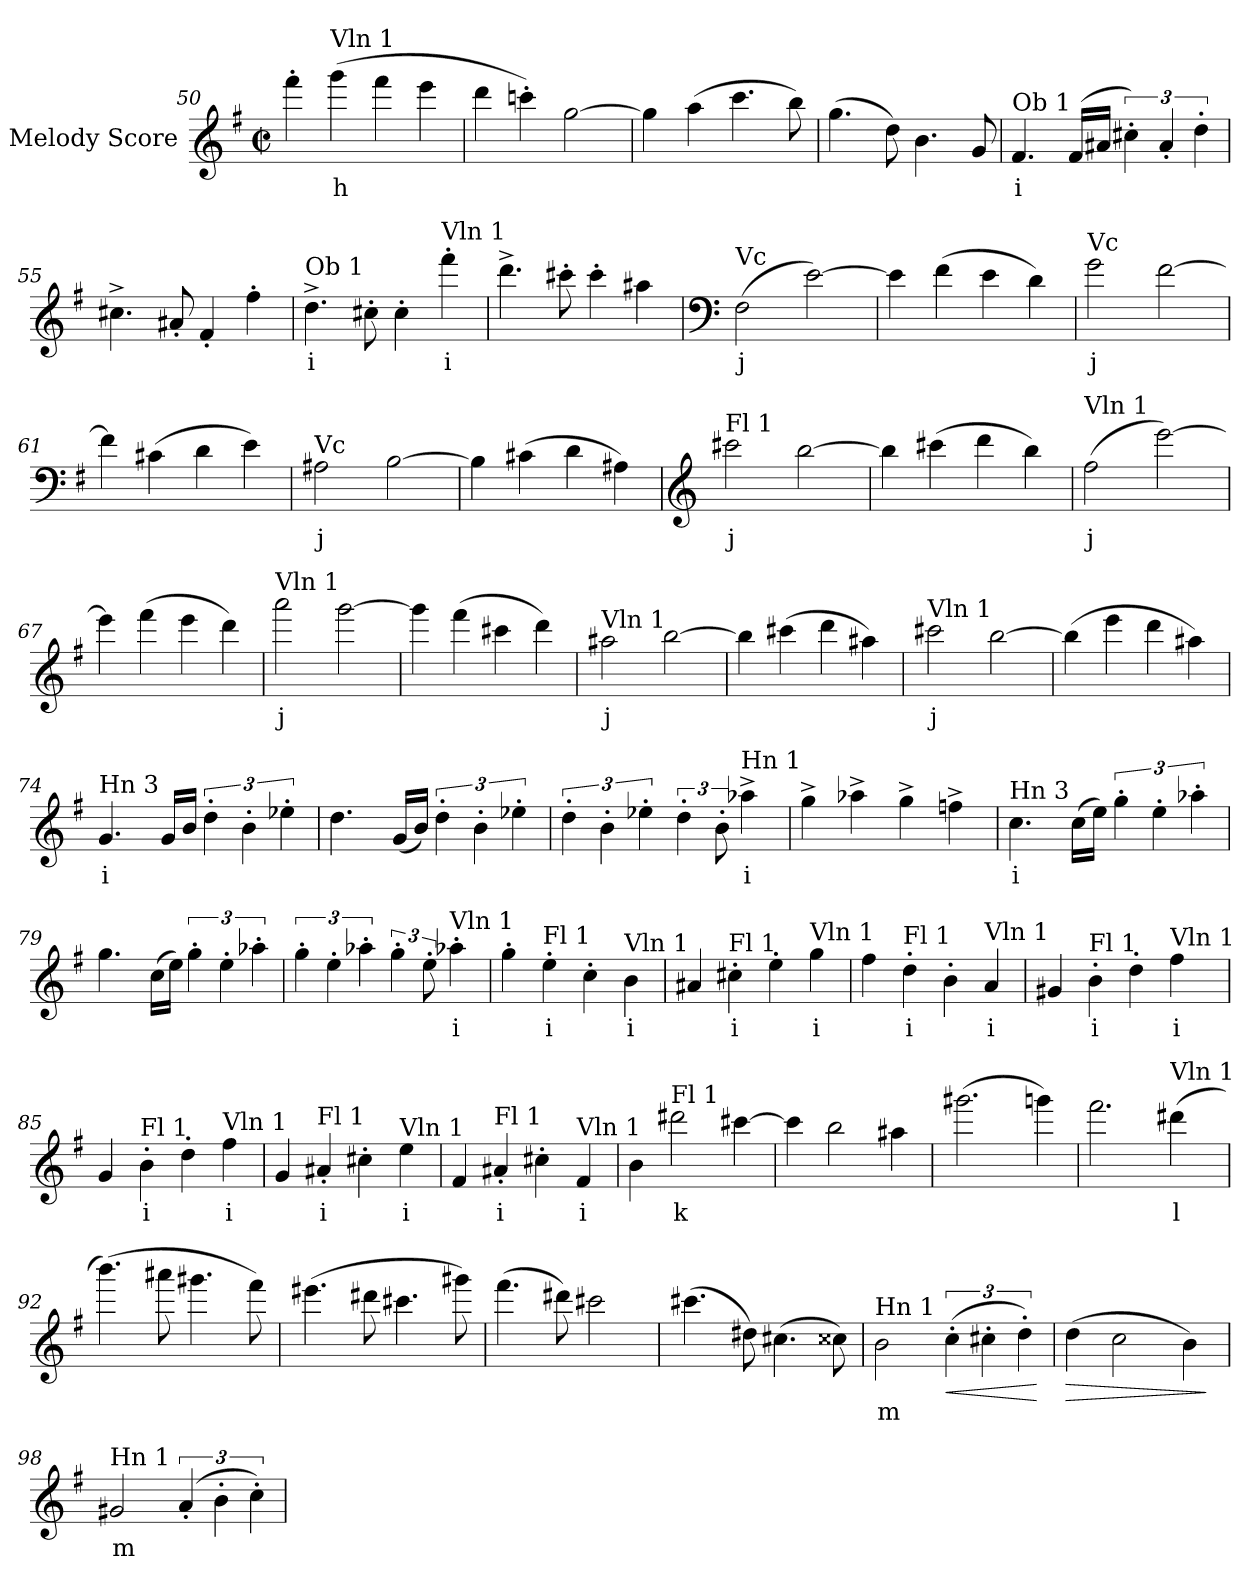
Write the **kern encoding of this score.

**kern	**text	**dynam
*part1	*part1	*part1
*staff1	*staff1	*staff1
*I"Melody Score	*	*
*clefG2	*	*
*k[f#]	*	*
*M2/2	*	*
*met(c|)	*	*
=50	=50	=50
4fff#'\	.	.
!LO:TX:a:t=Vln 1	!	!
!	!LO:LY:b:color=#FF0000	!
(4ggg\	h	.
4fff#\	.	.
4eee\	.	.
=51	=51	=51
4ddd\	.	.
4cccn'\)	.	.
[2gg\	.	.
=52	=52	=52
4gg\]	.	.
(4aa\	.	.
4.ccc\	.	.
8bb\)	.	.
=53	=53	=53
(4.gg\	.	.
8dd\)	.	.
4.b\	.	.
8g/	.	.
=54	=54	=54
!LO:TX:a:t=Ob 1	!	!
!	!LO:LY:b:color=#FF0000	!
4.f#/	i	.
(16f#/LL	.	.
16a#X/JJ	.	.
6cc#X'\)	.	.
6a#'/	.	.
6dd'\	.	.
=55	=55	=55
4.cc#X^\	.	.
8a#X'/	.	.
4f#'/	.	.
4ff#'\	.	.
=56	=56	=56
!LO:TX:a:t=Ob 1	!	!
!	!LO:LY:b:color=#FF0000	!
4.dd^\	i	.
8cc#X'\	.	.
4cc#'\	.	.
!LO:TX:a:t=Vln 1	!	!
!	!LO:LY:b:color=#FF0000	!
4fff#'\	i	.
=57	=57	=57
4.ddd^\	.	.
8ccc#X'\	.	.
4ccc#'\	.	.
4aa#X\	.	.
=58	=58	=58
*clefF4	*	*
!LO:TX:a:t=Vc	!	!
!	!LO:LY:b:color=#FF0000	!
(2F#\	j	.
[2e\)	.	.
=59	=59	=59
4e\]	.	.
(4f#\	.	.
4e\	.	.
4d\)	.	.
=60	=60	=60
!LO:TX:a:t=Vc	!	!
!	!LO:LY:b:color=#FF0000	!
2g\	j	.
[2f#\	.	.
=61	=61	=61
4f#\]	.	.
(4c#X\	.	.
4d\	.	.
4e\)	.	.
=62	=62	=62
!LO:TX:a:t=Vc	!	!
!	!LO:LY:b:color=#FF0000	!
2A#X\	j	.
[2B\	.	.
=63	=63	=63
4B\]	.	.
(4c#X\	.	.
4d\	.	.
4A#X\)	.	.
=64	=64	=64
*clefG2	*	*
!LO:TX:a:t=Fl 1	!	!
!	!LO:LY:b:color=#FF0000	!
2ccc#X\	j	.
[2bb\	.	.
=65	=65	=65
4bb\]	.	.
(4ccc#X\	.	.
4ddd\	.	.
4bb\)	.	.
=66	=66	=66
!LO:TX:a:t=Vln 1	!	!
!	!LO:LY:b:color=#FF0000	!
(2ff#\	j	.
[2eee\)	.	.
=67	=67	=67
4eee\]	.	.
(4fff#\	.	.
4eee\	.	.
4ddd\)	.	.
=68	=68	=68
!LO:TX:a:t=Vln 1	!	!
!	!LO:LY:b:color=#FF0000	!
2aaa\	j	.
[2ggg\	.	.
=69	=69	=69
4ggg\]	.	.
(4fff#\	.	.
4ccc#X\	.	.
4ddd\)	.	.
=70	=70	=70
!LO:TX:a:t=Vln 1	!	!
!	!LO:LY:b:color=#FF0000	!
2aa#X\	j	.
[2bb\	.	.
=71	=71	=71
4bb\]	.	.
(4ccc#X\	.	.
4ddd\	.	.
4aa#X\)	.	.
=72	=72	=72
!LO:TX:a:t=Vln 1	!	!
!	!LO:LY:b:color=#FF0000	!
2ccc#X\	j	.
[2bb\	.	.
=73	=73	=73
(4bb\]	.	.
4eee\	.	.
4ddd\	.	.
4aa#X\)	.	.
=74	=74	=74
!LO:TX:a:t=Hn 3	!	!
!	!LO:LY:b:color=#FF0000	!
4.g/	i	.
16g/LL	.	.
16b/JJ	.	.
6dd'\	.	.
6b'\	.	.
6ee-X'\	.	.
=75	=75	=75
4.dd\	.	.
(16g/LL	.	.
16b/JJ)	.	.
6dd'\	.	.
6b'\	.	.
6ee-X'\	.	.
=76	=76	=76
6dd'\	.	.
6b'\	.	.
6ee-X'\	.	.
6dd'\	.	.
12b'\	.	.
!LO:TX:a:t=Hn 1	!	!
!	!LO:LY:b:color=#FF0000	!
4aa-X^\	i	.
=77	=77	=77
4gg^\	.	.
4aa-X^\	.	.
4gg^\	.	.
4ff^\	.	.
=78	=78	=78
!LO:TX:a:t=Hn 3	!	!
!	!LO:LY:b:color=#FF0000	!
4.cc\	i	.
(16cc\LL	.	.
16ee\JJ)	.	.
6gg'\	.	.
6ee'\	.	.
6aa-X'\	.	.
=79	=79	=79
4.gg\	.	.
(16cc\LL	.	.
16ee\JJ)	.	.
6gg'\	.	.
6ee'\	.	.
6aa-X'\	.	.
=80	=80	=80
6gg'\	.	.
6ee'\	.	.
6aa-X'\	.	.
6gg'\	.	.
12ee'\	.	.
!LO:TX:a:t=Vln 1	!	!
!	!LO:LY:b:color=#FF0000	!
4aa-X'\	i	.
=81	=81	=81
4gg'\	.	.
!LO:TX:a:t=Fl 1	!	!
!	!LO:LY:b:color=#FF0000	!
4ee'\	i	.
4cc'\	.	.
!LO:TX:a:t=Vln 1	!	!
!	!LO:LY:b:color=#FF0000	!
4b\	i	.
=82	=82	=82
4a#X/	.	.
!LO:TX:a:t=Fl 1	!	!
!	!LO:LY:b:color=#FF0000	!
4cc#X'\	i	.
4ee'\	.	.
!LO:TX:a:t=Vln 1	!	!
!	!LO:LY:b:color=#FF0000	!
4gg\	i	.
=83	=83	=83
4ff#\	.	.
!LO:TX:a:t=Fl 1	!	!
!	!LO:LY:b:color=#FF0000	!
4dd'\	i	.
4b'\	.	.
!LO:TX:a:t=Vln 1	!	!
!	!LO:LY:b:color=#FF0000	!
4a/	i	.
=84	=84	=84
4g#X/	.	.
!LO:TX:a:t=Fl 1	!	!
!	!LO:LY:b:color=#FF0000	!
4b'\	i	.
4dd'\	.	.
!LO:TX:a:t=Vln 1	!	!
!	!LO:LY:b:color=#FF0000	!
4ff#\	i	.
=85	=85	=85
4g/	.	.
!LO:TX:a:t=Fl 1	!	!
!	!LO:LY:b:color=#FF0000	!
4b'\	i	.
4dd'\	.	.
!LO:TX:a:t=Vln 1	!	!
!	!LO:LY:b:color=#FF0000	!
4ff#\	i	.
=86	=86	=86
4g/	.	.
!LO:TX:a:t=Fl 1	!	!
!	!LO:LY:b:color=#FF0000	!
4a#X'/	i	.
4cc#X'\	.	.
!LO:TX:a:t=Vln 1	!	!
!	!LO:LY:b:color=#FF0000	!
4ee\	i	.
=87	=87	=87
4f#/	.	.
!LO:TX:a:t=Fl 1	!	!
!	!LO:LY:b:color=#FF0000	!
4a#X'/	i	.
4cc#X'\	.	.
!LO:TX:a:t=Vln 1	!	!
!	!LO:LY:b:color=#FF0000	!
4f#/	i	.
=88	=88	=88
4b\	.	.
!LO:TX:a:t=Fl 1	!	!
!	!LO:LY:b:color=#FF0000	!
2ddd#X\	k	.
[4ccc#X\	.	.
=89	=89	=89
4ccc#\]	.	.
2bb\	.	.
4aa#X\	.	.
=90	=90	=90
(2.ggg#X\	.	.
4gggn\)	.	.
=91	=91	=91
2.fff#\	.	.
!LO:TX:a:t=Vln 1	!	!
!	!LO:LY:b:color=#FF0000	!
(4ddd#X\	l	.
=92	=92	=92
(4.bbb\)	.	.
8aaa#X\	.	.
4.ggg#X\	.	.
8fff#\)	.	.
=93	=93	=93
(4.eee#X\	.	.
8ddd#X\	.	.
4.ccc#X\	.	.
8ggg#X\)	.	.
=94	=94	=94
(4.fff#\	.	.
8ddd#X\)	.	.
2ccc#X\	.	.
=95	=95	=95
(4.ccc#X\	.	.
8dd#X\)	.	.
(4.cc#X\	.	.
8cc##X\)	.	.
=96	=96	=96
!LO:TX:a:t=Hn 1	!	!
!	!LO:LY:b:color=#FF0000	!
2b\	m	.
!	!	!LO:HP:b
(6cc'\	.	<
6cc#X'\	.	.
6dd'\)	.	.
.	.	[
=97	=97	=97
!	!	!LO:HP:b
(4dd\	.	>
2cc\	.	.
4b\)	.	.
.	.	]
=98	=98	=98
!LO:TX:a:t=Hn 1	!	!
!	!LO:LY:b:color=#FF0000	!
2g#X/	m	.
(6a'/	.	.
6b'\	.	.
6cc'\)	.	.
=	=	=
*-	*-	*-
